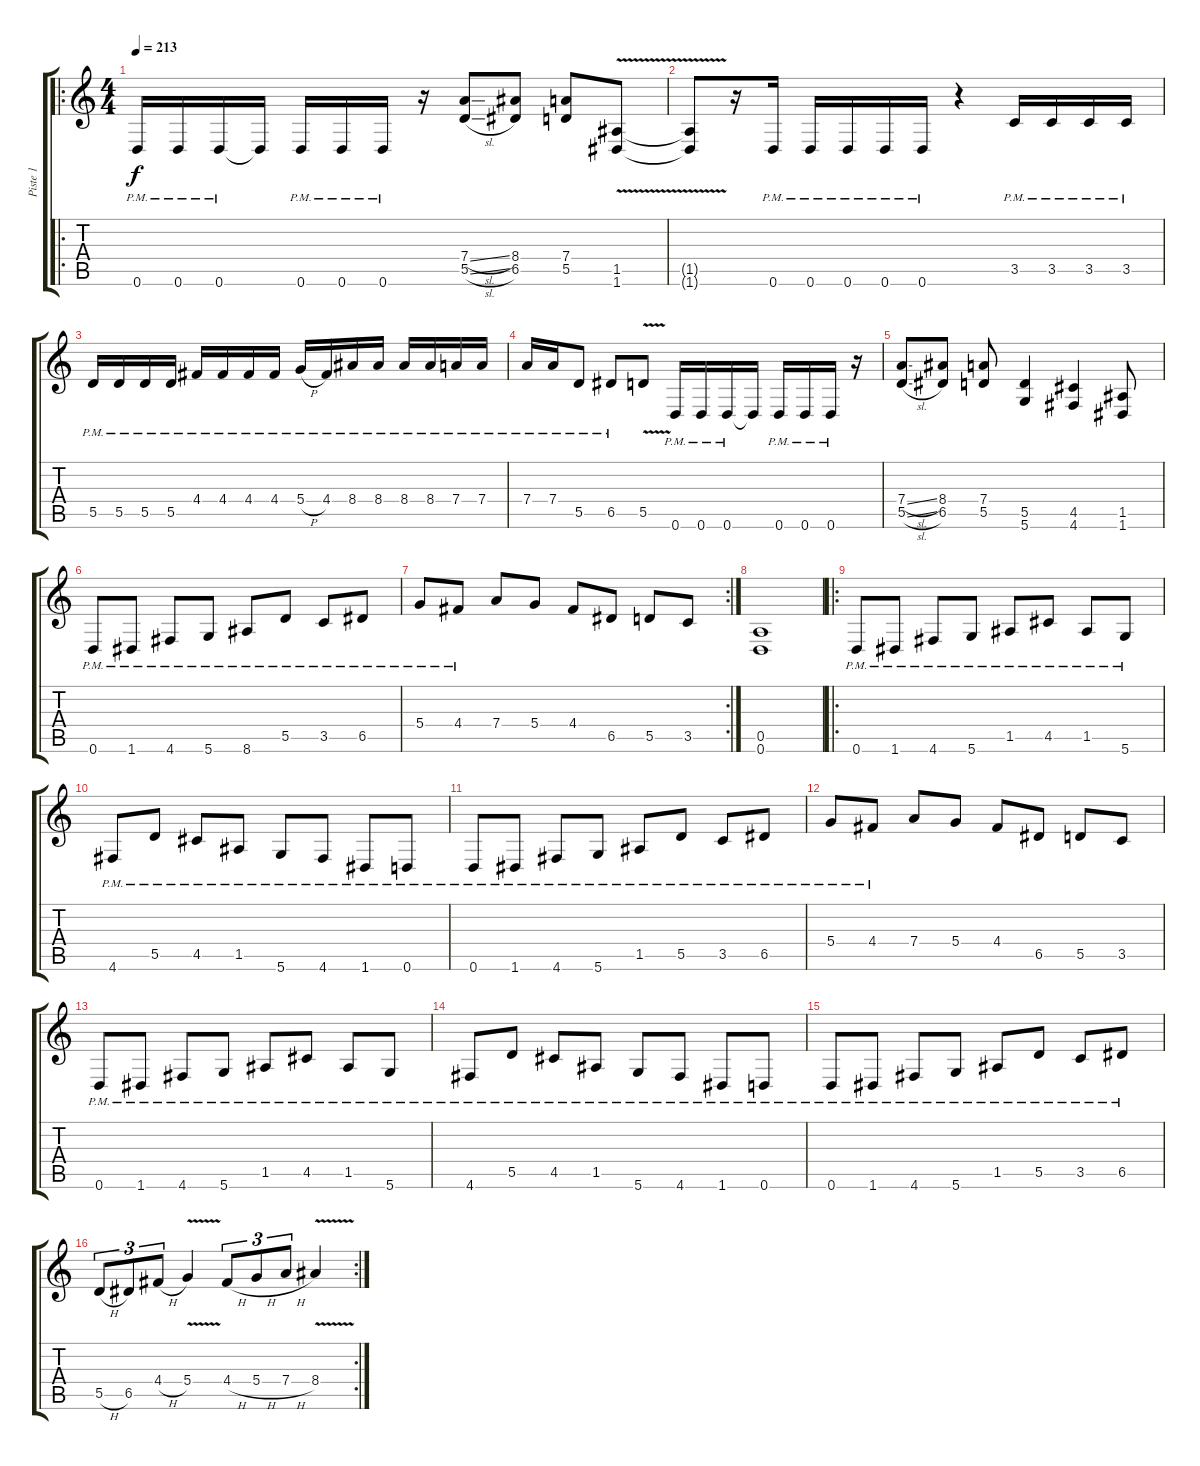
\track ("Piste 1" "Piste 1") {instrument distortionguitar bank 6}
\staff {score tabs}
\tuning (E4 B3 G3 D3 A2 D2) {hide}
\ro
\ts (4 4)
\tempo 213
\clef g2
\ks c
0.6{pm}.16{dy f} 0.6{pm}.16 0.6{pm}.16 0.6{t}.16 0.6{pm}.16 0.6{pm}.16 0.6{pm}.16 r.16 (7.4{sl} 5.5{sl}).8 (8.4 6.5).8 (7.4 5.5).8 (1.5{v} 1.6{v}).8 |
(1.5{v t} 1.6{v t}).8 r.16 0.6{pm}.16 0.6{pm}.16 0.6{pm}.16 0.6{pm}.16 0.6{pm}.16 r.4 3.5{pm}.16 3.5{pm}.16 3.5{pm}.16 3.5{pm}.16 |
5.5{pm}.16 5.5{pm}.16 5.5{pm}.16 5.5{pm}.16 4.4{pm}.16 4.4{pm}.16 4.4{pm}.16 4.4{pm}.16 5.4{h pm}.16 4.4{pm}.16 8.4{pm}.16 8.4{pm}.16 8.4{pm}.16 8.4{pm}.16 7.4{pm}.16 7.4{pm}.16 |
7.4{pm}.16 7.4{pm}.16 5.5{pm}.8 6.5{pm}.8 5.5{v}.8 0.6{pm}.16 0.6{pm}.16 0.6{pm}.16 0.6{t}.16 0.6{pm}.16 0.6{pm}.16 0.6{pm}.16 r.16 |
(7.4{sl} 5.5{sl}).8 (8.4 6.5).8 (7.4 5.5).8 (5.5 5.6).4 (4.5 4.6).4 (1.5 1.6).8 |
0.6{pm}.8 1.6{pm}.8 4.6{pm}.8 5.6{pm}.8 8.6{pm}.8 5.5{pm}.8 3.5{pm}.8 6.5{pm}.8 |
\rc 2
5.4{pm}.8 4.4{pm}.8 7.4.8 5.4.8 4.4.8 6.5.8 5.5.8 3.5.8 |
(0.5 0.6).1 |
\ro
0.6{pm}.8 1.6{pm}.8 4.6{pm}.8 5.6{pm}.8 1.5{pm}.8 4.5{pm}.8 1.5{pm}.8 5.6{pm}.8 |
4.6{pm}.8 5.5{pm}.8 4.5{pm}.8 1.5{pm}.8 5.6{pm}.8 4.6{pm}.8 1.6{pm}.8 0.6{pm}.8 |
0.6{pm}.8 1.6{pm}.8 4.6{pm}.8 5.6{pm}.8 1.5{pm}.8 5.5{pm}.8 3.5{pm}.8 6.5{pm}.8 |
5.4{pm}.8 4.4{pm}.8 7.4.8 5.4.8 4.4.8 6.5.8 5.5.8 3.5.8 |
0.6{pm}.8 1.6{pm}.8 4.6{pm}.8 5.6{pm}.8 1.5{pm}.8 4.5{pm}.8 1.5{pm}.8 5.6{pm}.8 |
4.6{pm}.8 5.5{pm}.8 4.5{pm}.8 1.5{pm}.8 5.6{pm}.8 4.6{pm}.8 1.6{pm}.8 0.6{pm}.8 |
0.6{pm}.8 1.6{pm}.8 4.6{pm}.8 5.6{pm}.8 1.5{pm}.8 5.5{pm}.8 3.5{pm}.8 6.5{pm}.8 |
\rc 2
5.5{h}.8{tu (3 2)} 6.5.8{tu (3 2)} 4.4{h}.8{tu (3 2)} 5.4{v}.4 4.4{h}.8{tu (3 2)} 5.4{h}.8{tu (3 2)} 7.4{h}.8{tu (3 2)} 8.4{v}.4
